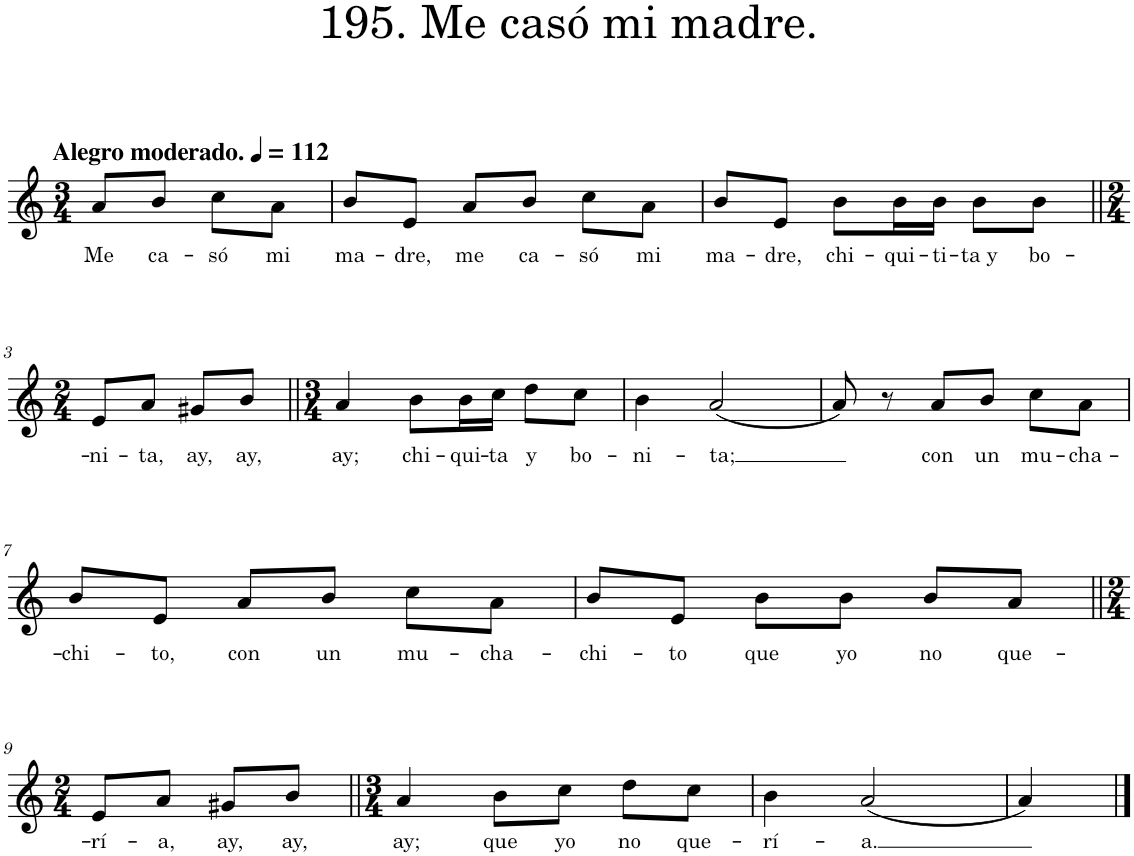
**kern	**text
*part1	*part1
*staff1	*staff1
*I"Piano	*
*I'Pno.	*
*clefG2	*
*k[]	*
*M3/4	*
*MM112	*
=	=
!LO:TX:a:B:t=Alegro moderado.	!
!	!LO:LY:b
8a/L	Me
!	!LO:LY:b
8b/J	ca-
!	!LO:LY:b
8cc\L	-só
!	!LO:LY:b
8a\J	mi
=1	=1
!	!LO:LY:b
8b/L	ma-
!	!LO:LY:b
8e/J	-dre,
!	!LO:LY:b
8a/L	me
!	!LO:LY:b
8b/J	ca-
!	!LO:LY:b
8cc\L	-só
!	!LO:LY:b
8a\J	mi
=2	=2
!	!LO:LY:b
8b/L	ma-
!	!LO:LY:b
8e/J	-dre,
!	!LO:LY:b
8b\L	chi-
!	!LO:LY:b
16b\L	-qui-
!	!LO:LY:b
16b\JJ	-ti-
!	!LO:LY:b
8b\L	-ta y
!	!LO:LY:b
8b\J	bo-
!!LO:LB:g=z
=3||	=3||
*M2/4	*
!	!LO:LY:b
8e/L	-ni-
!	!LO:LY:b
8a/J	-ta,
!	!LO:LY:b
8g#X/L	ay,
!	!LO:LY:b
8b/J	ay,
=4||	=4||
*M3/4	*
!	!LO:LY:b
4a/	ay;
!	!LO:LY:b
8b\L	chi-
!	!LO:LY:b
16b\L	-qui-
!	!LO:LY:b
16cc\JJ	-ta
!	!LO:LY:b
8dd\L	y
!	!LO:LY:b
8cc\J	bo-
=5	=5
!	!LO:LY:b
4b\	-ni-
!	!LO:LY:b
(2a/	-ta;
=6	=6
8a/)	.
8r	.
!	!LO:LY:b
8a/L	con
!	!LO:LY:b
8b/J	un
!	!LO:LY:b
8cc\L	mu-
!	!LO:LY:b
8a\J	-cha-
!!LO:LB:g=z
=7	=7
!	!LO:LY:b
8b/L	-chi-
!	!LO:LY:b
8e/J	-to,
!	!LO:LY:b
8a/L	con
!	!LO:LY:b
8b/J	un
!	!LO:LY:b
8cc\L	mu-
!	!LO:LY:b
8a\J	-cha-
=8	=8
!	!LO:LY:b
8b/L	-chi-
!	!LO:LY:b
8e/J	-to
!	!LO:LY:b
8b\L	que
!	!LO:LY:b
8b\J	yo
!	!LO:LY:b
8b/L	no
!	!LO:LY:b
8a/J	que-
!!LO:LB:g=z
=9||	=9||
*M2/4	*
!	!LO:LY:b
8e/L	-rí-
!	!LO:LY:b
8a/J	-a,
!	!LO:LY:b
8g#X/L	ay,
!	!LO:LY:b
8b/J	ay,
=10||	=10||
*M3/4	*
!	!LO:LY:b
4a/	ay;
!	!LO:LY:b
8b\L	que
!	!LO:LY:b
8cc\J	yo
!	!LO:LY:b
8dd\L	no
!	!LO:LY:b
8cc\J	que-
=11	=11
!	!LO:LY:b
4b\	-rí-
!	!LO:LY:b
(2a/	-a.
=12	=12
4a/)	.
==	==
*-	*-
